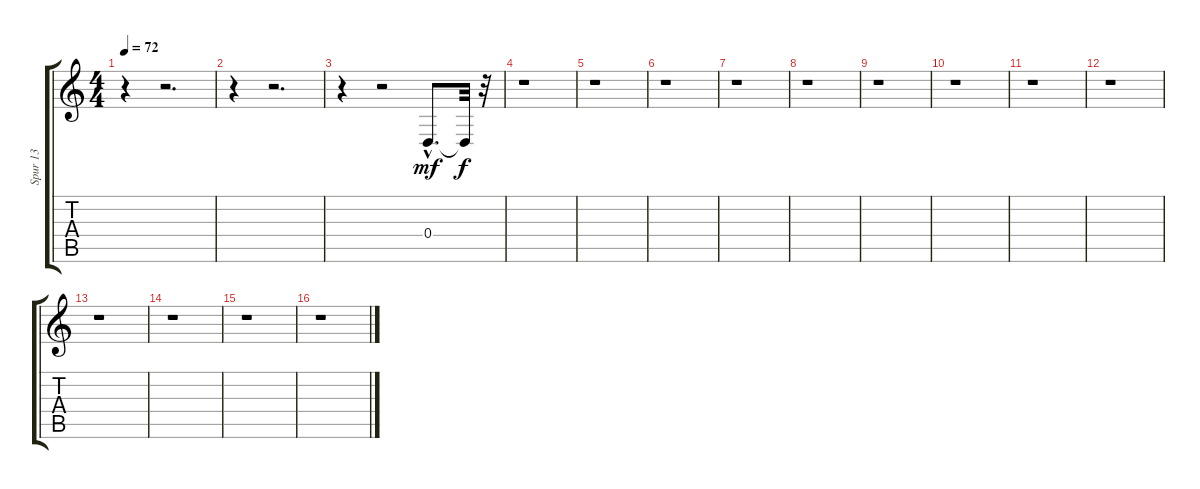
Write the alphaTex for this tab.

\track ("Spur 13" "Spur 13") {instrument synthdrum}
\staff {score tabs}
\tuning (E4 B3 G3 D3 A2 E2) {hide}
\ts (4 4)
\tempo 72
\clef g2
\ks c
r.4{dy mf} r.2{d} |
r.4 r.2{d} |
r.4 r.2 0.4{hac}.8{d} 0.4{t}.32{dy f} r.32 |
r.1 |
r.1 |
r.1 |
r.1 |
r.1 |
r.1 |
r.1 |
r.1 |
r.1 |
r.1 |
r.1 |
r.1 |
r.1
